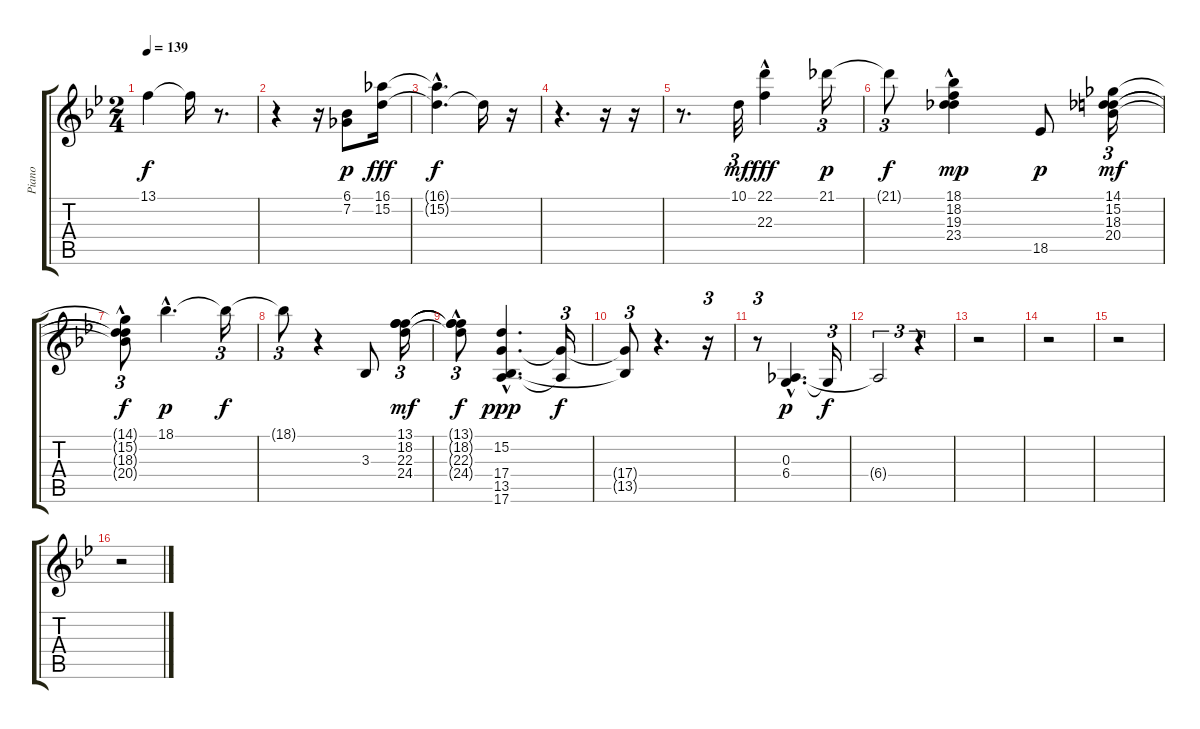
\track ("Piano" "Piano") {instrument acousticgrandpiano}
\staff {score tabs}
\tuning (E4 B3 G3 D3 A2 E2) {hide}
\ts (2 4)
\tempo 139
\clef g2
\ks bb
13.1{t}.4{dy f} 13.1{t}.16 r.8{d} |
r.4 r.16 (6.1 7.2).8{dy p} (16.1 15.2).16{dy fff} |
(16.1{t} 15.2{hac t}).4{d dy f} 15.2{t}.16 r.16 |
r.4{d} r.16 r.16 |
r.8{d} 10.1.32{tu (3 2) dy mf} (22.1 22.3{hac}).4{dy fff} 21.1.16{tu (3 2) dy p} |
21.1{t}.8{tu (3 2) dy f} (18.1 18.2 19.3 23.4{hac}).4{dy mp} 18.5.8{dy p} (14.1 15.2 18.3 20.4).16{tu (3 2) dy mf} |
(14.1{hac t} 15.2{hac t} 18.3{t} 20.4{t}).8{tu (3 2) dy f} 18.1{hac}.4{d dy p} 18.1{t}.16{tu (3 2) dy f} |
18.1{t}.8{tu (3 2)} r.4 3.3.8 (13.1 18.2 22.3 24.4).16{tu (3 2) dy mf} |
(13.1{t} 18.2{t} 22.3{hac t} 24.4{t}).8{tu (3 2) dy f} (15.2{hac} 17.4 13.5{hac} 17.6).4{d dy ppp} (17.4{t} 17.6{t}).16{tu (3 2) dy f} |
(17.4{t} 13.5{t}).8{tu (3 2)} r.4{d} r.16{tu (3 2)} |
r.8{tu (3 2)} (0.3 6.4{hac}).4{d dy p} 0.3{t}.16{tu (3 2) dy f} |
6.4{t}.2{tu (3 2)} r.4{tu (3 2)} |
r.2 |
r.2 |
r.2 |
r.2
